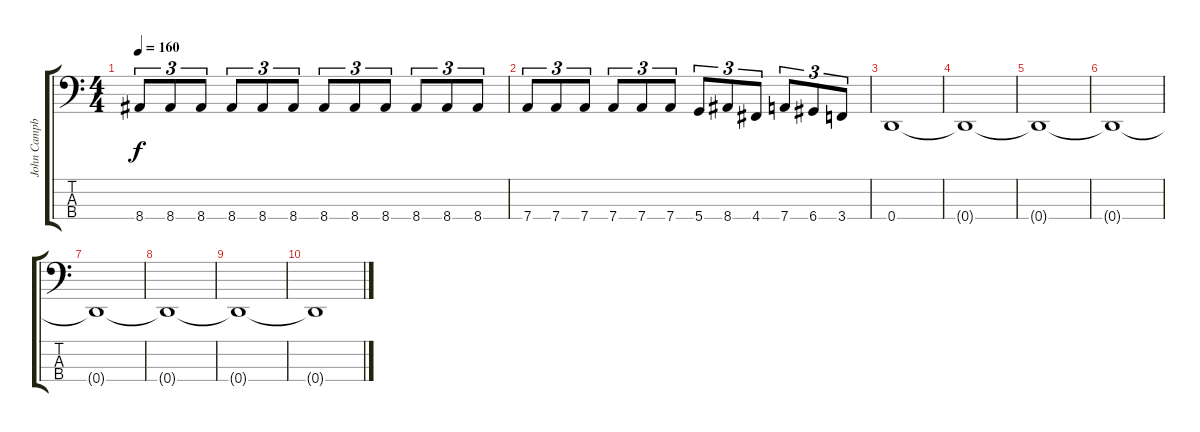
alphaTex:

\track ("John Campbell" "John Campb") {instrument electricbasspick}
\staff {score tabs}
\tuning (G2 D2 A1 D1) {hide}
\ts (4 4)
\tempo 160
\clef f4
\ks c
8.4.8{tu (3 2) dy f} 8.4.8{tu (3 2)} 8.4.8{tu (3 2)} 8.4.8{tu (3 2)} 8.4.8{tu (3 2)} 8.4.8{tu (3 2)} 8.4.8{tu (3 2)} 8.4.8{tu (3 2)} 8.4.8{tu (3 2)} 8.4.8{tu (3 2)} 8.4.8{tu (3 2)} 8.4.8{tu (3 2)} |
7.4.8{tu (3 2)} 7.4.8{tu (3 2)} 7.4.8{tu (3 2)} 7.4.8{tu (3 2)} 7.4.8{tu (3 2)} 7.4.8{tu (3 2)} 5.4.8{tu (3 2)} 8.4.8{tu (3 2)} 4.4.8{tu (3 2)} 7.4.8{tu (3 2)} 6.4.8{tu (3 2)} 3.4.8{tu (3 2)} |
0.4.1 |
0.4{t}.1 |
0.4{t}.1 |
0.4{t}.1 |
0.4{t}.1 |
0.4{t}.1 |
0.4{t}.1 |
0.4{t}.1
